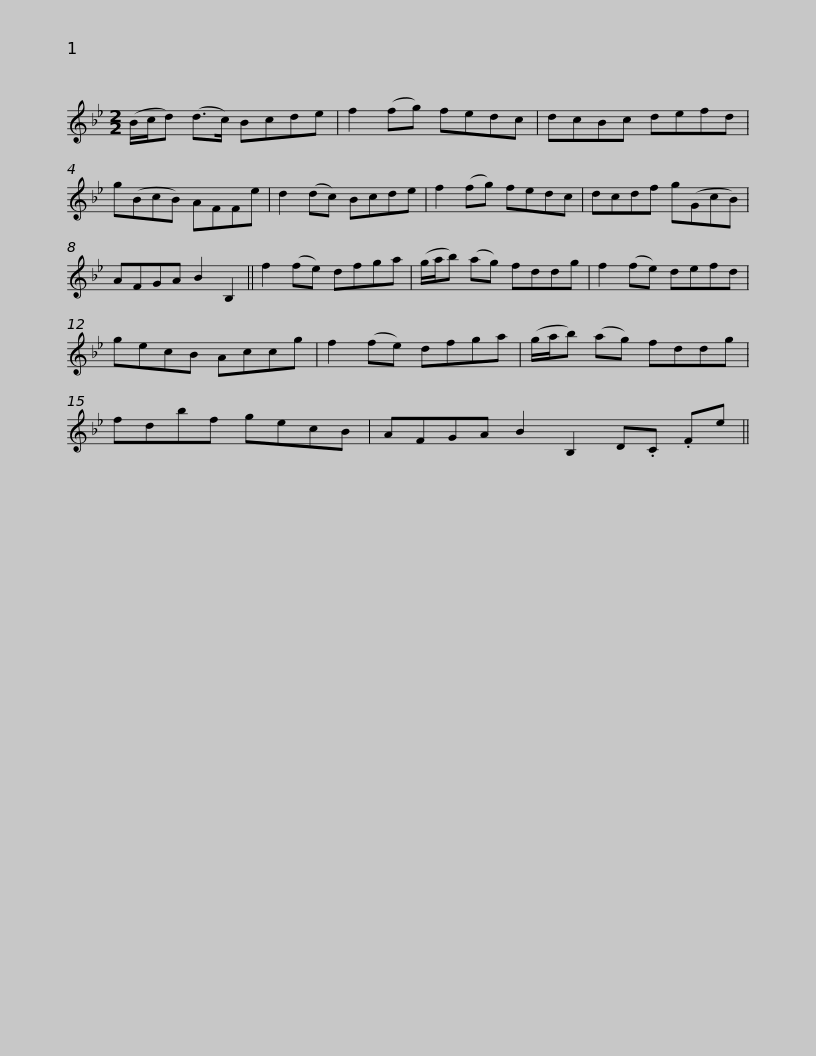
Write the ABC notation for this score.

X:1
L:1/8
M:2/2
I:linebreak $
K:Bb
V:1 treble
V:1
 (B/c/d) (d>c) Bcde | f2 (fg) fedc | dcBc defd | g(BcB) AFFe | d2 (dc) Bcde |$ %5
 f2 (fg) fedc | dcdf g(GcB) | AFGA B2 B,2 || f2 (fe) dfga | (g/a/b) (ag) fddg | %10
 f2 (fe) defd |$ gecB Accg | f2 (fe) dfga | (g/a/b) (ag) fddg | fdbf gecB | %15
 AFGA B2 B,2 D.C .Fe || %16
